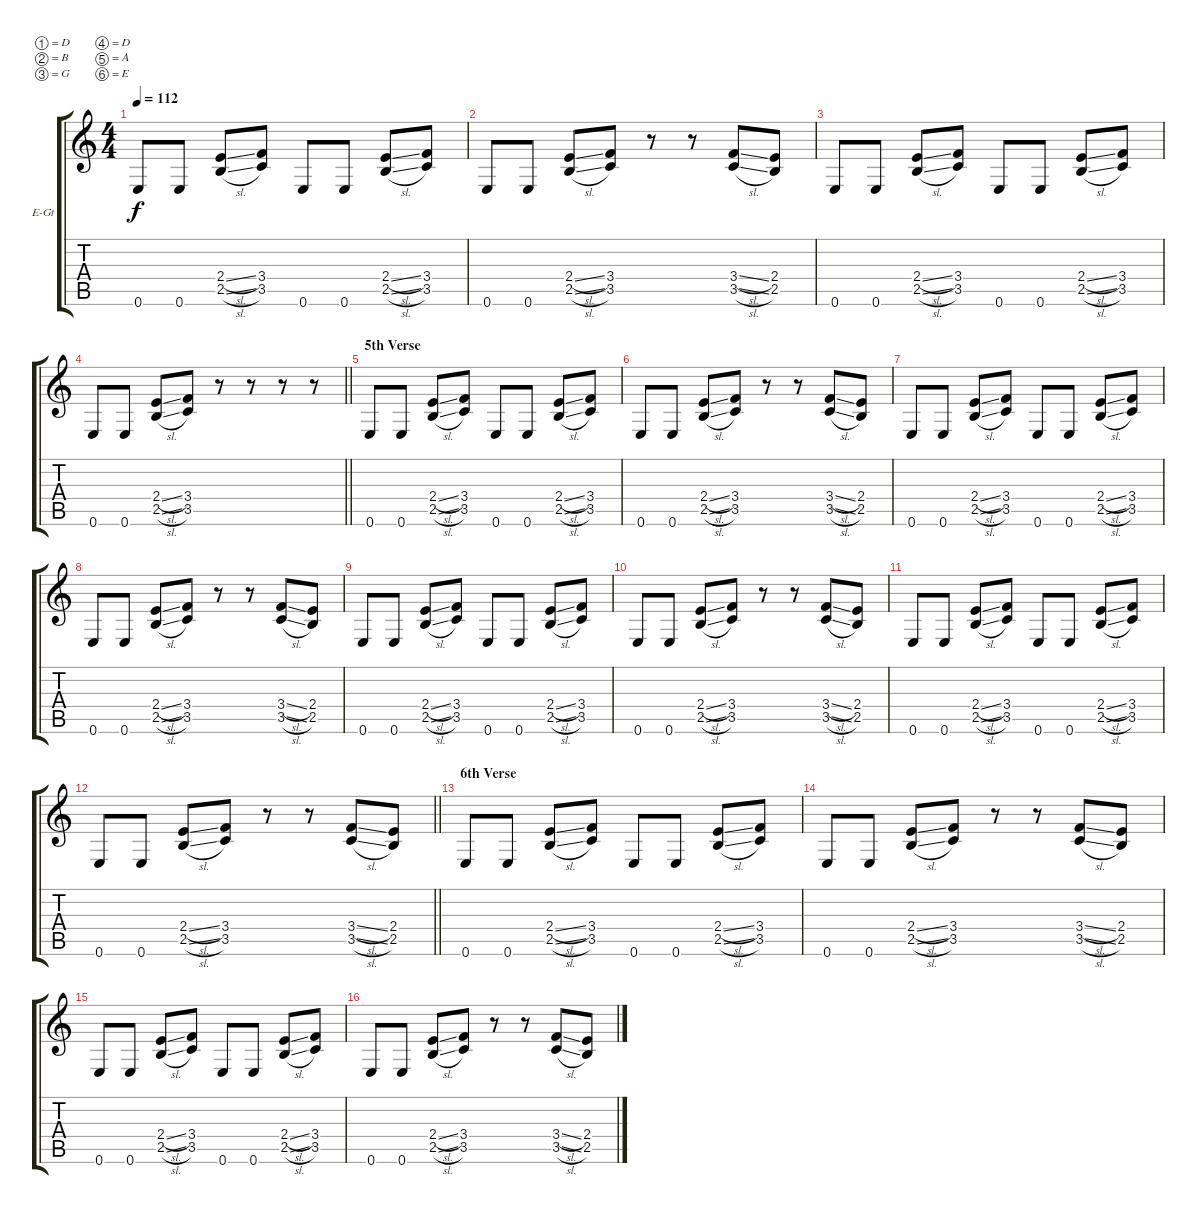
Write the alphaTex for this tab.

\bracketExtendMode groupsimilarinstruments
\firstSystemTrackNameOrientation horizontal
\otherSystemsTrackNameOrientation horizontal
\track ("Guitar II" "E-Gt") {instrument distortionguitar}
\staff {score tabs}
\tuning (D4 B3 G3 D3 A2 E2)
\ts (4 4)
\tempo 112
\clef g2
\ks c
0.6.8{dy f} 0.6.8 (2.4{sl} 2.5{sl}).8 (3.4 3.5).8 0.6.8 0.6.8 (2.4{sl} 2.5{sl}).8 (3.4 3.5).8 |
0.6.8 0.6.8 (2.4{sl} 2.5{sl}).8 (3.4 3.5).8 r.8 r.8 (3.4{sl} 3.5{sl}).8 (2.4 2.5).8 |
0.6.8 0.6.8 (2.4{sl} 2.5{sl}).8 (3.4 3.5).8 0.6.8 0.6.8 (2.4{sl} 2.5{sl}).8 (3.4 3.5).8 |
\barLineRight lightlight
0.6.8 0.6.8 (2.4{sl} 2.5{sl}).8 (3.4 3.5).8 r.8 r.8 r.8 r.8 |
\section ("" "5th Verse")
0.6.8 0.6.8 (2.4{sl} 2.5{sl}).8 (3.4 3.5).8 0.6.8 0.6.8 (2.4{sl} 2.5{sl}).8 (3.4 3.5).8 |
0.6.8 0.6.8 (2.4{sl} 2.5{sl}).8 (3.4 3.5).8 r.8 r.8 (3.4{sl} 3.5{sl}).8 (2.4 2.5).8 |
0.6.8 0.6.8 (2.4{sl} 2.5{sl}).8 (3.4 3.5).8 0.6.8 0.6.8 (2.4{sl} 2.5{sl}).8 (3.4 3.5).8 |
0.6.8 0.6.8 (2.4{sl} 2.5{sl}).8 (3.4 3.5).8 r.8 r.8 (3.4{sl} 3.5{sl}).8 (2.4 2.5).8 |
0.6.8 0.6.8 (2.4{sl} 2.5{sl}).8 (3.4 3.5).8 0.6.8 0.6.8 (2.4{sl} 2.5{sl}).8 (3.4 3.5).8 |
0.6.8 0.6.8 (2.4{sl} 2.5{sl}).8 (3.4 3.5).8 r.8 r.8 (3.4{sl} 3.5{sl}).8 (2.4 2.5).8 |
0.6.8 0.6.8 (2.4{sl} 2.5{sl}).8 (3.4 3.5).8 0.6.8 0.6.8 (2.4{sl} 2.5{sl}).8 (3.4 3.5).8 |
\barLineRight lightlight
0.6.8 0.6.8 (2.4{sl} 2.5{sl}).8 (3.4 3.5).8 r.8 r.8 (3.4{sl} 3.5{sl}).8 (2.4 2.5).8 |
\section ("" "6th Verse")
0.6.8 0.6.8 (2.4{sl} 2.5{sl}).8 (3.4 3.5).8 0.6.8 0.6.8 (2.4{sl} 2.5{sl}).8 (3.4 3.5).8 |
0.6.8 0.6.8 (2.4{sl} 2.5{sl}).8 (3.4 3.5).8 r.8 r.8 (3.4{sl} 3.5{sl}).8 (2.4 2.5).8 |
0.6.8 0.6.8 (2.4{sl} 2.5{sl}).8 (3.4 3.5).8 0.6.8 0.6.8 (2.4{sl} 2.5{sl}).8 (3.4 3.5).8 |
0.6.8 0.6.8 (2.4{sl} 2.5{sl}).8 (3.4 3.5).8 r.8 r.8 (3.4{sl} 3.5{sl}).8 (2.4 2.5).8
